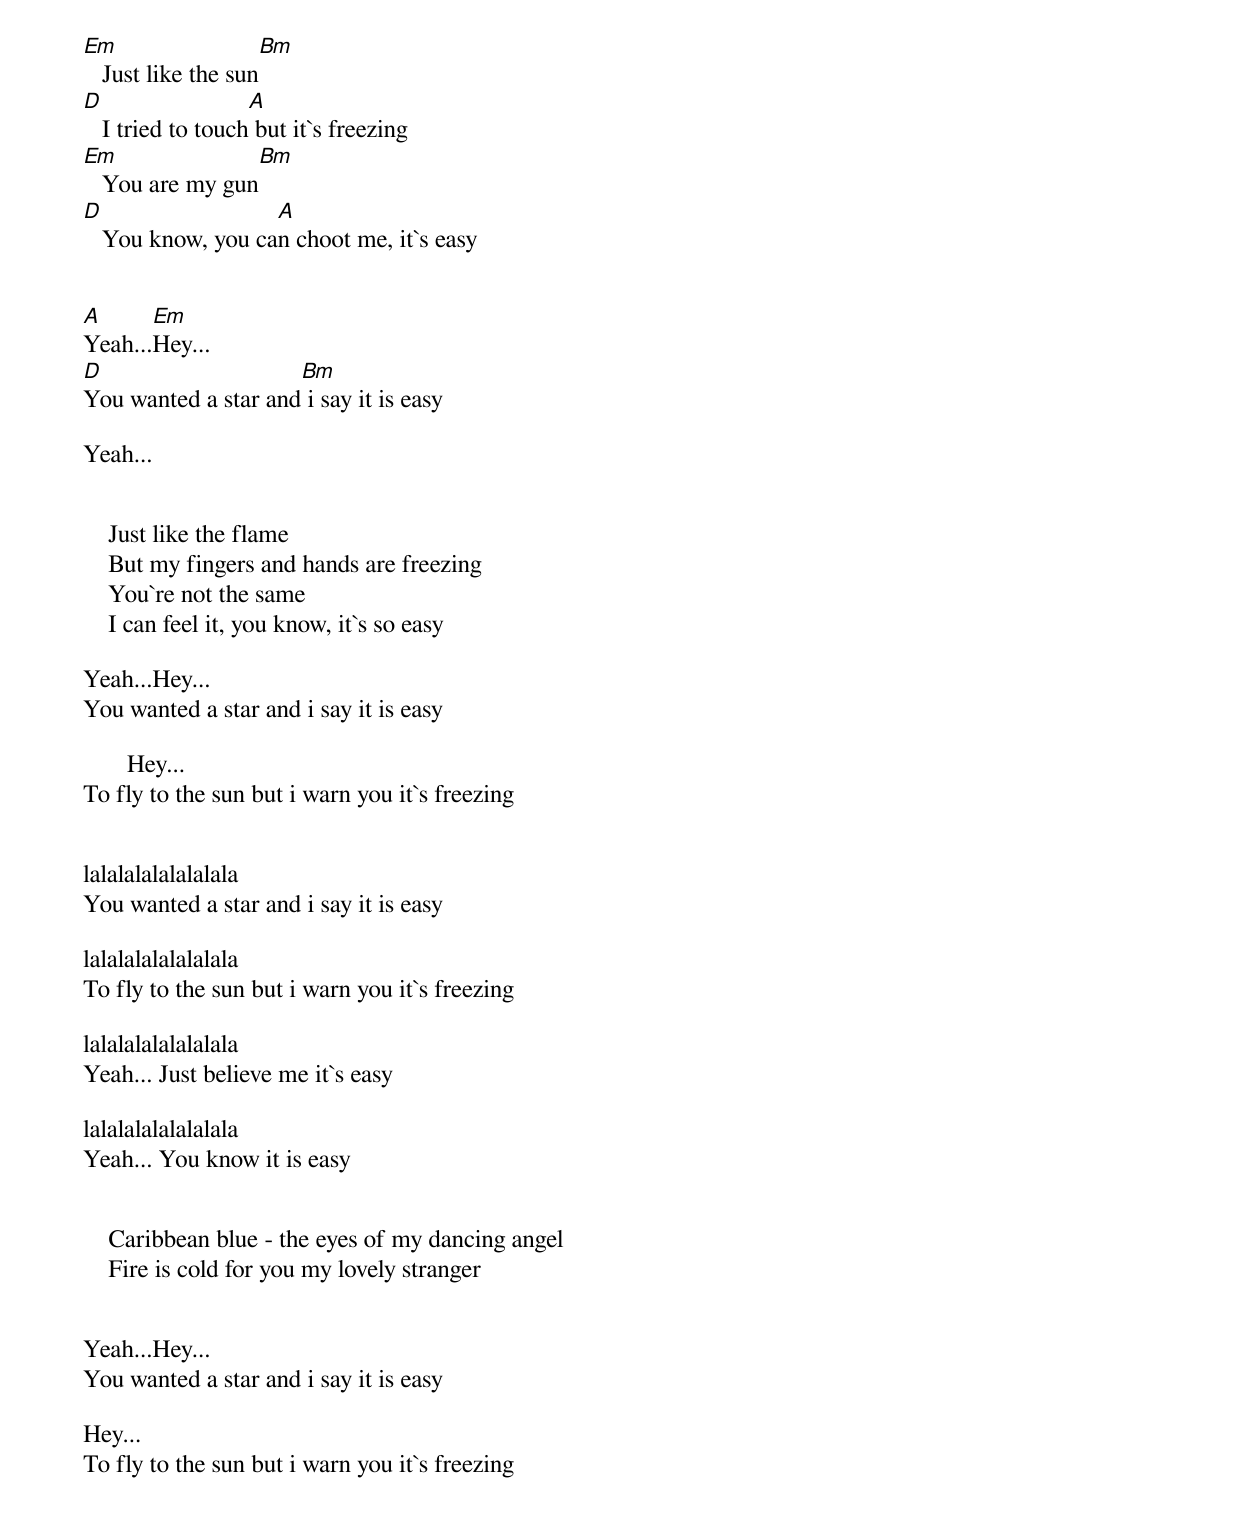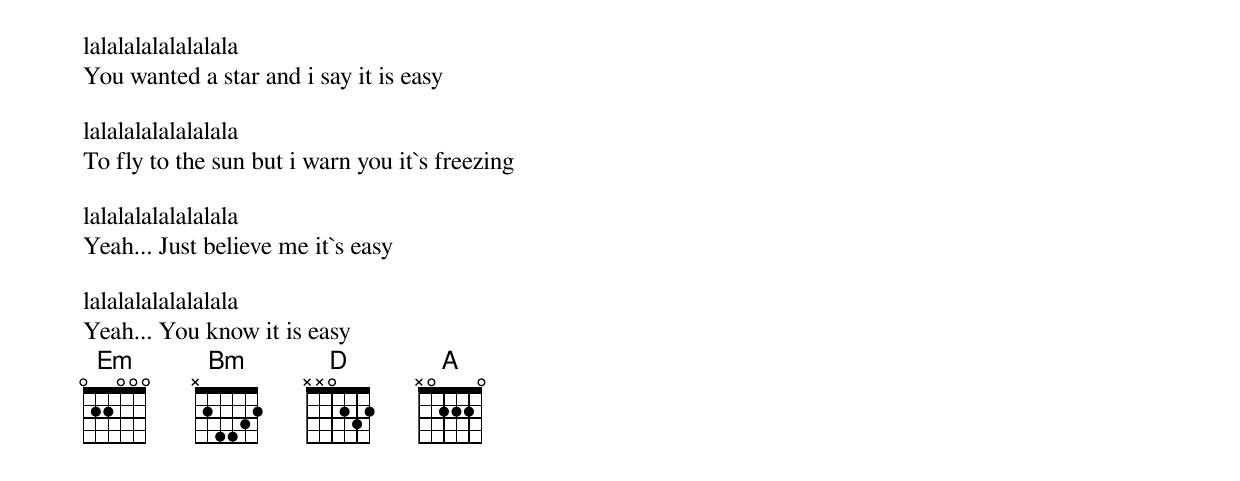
Em                    Bm
   Just like the sun
D                  A
   I tried to touch but it`s freezing
Em                    Bm
   You are my gun
D                  A
   You know, you can choot me, it`s easy


A      Em
Yeah...Hey...
D                    Bm
You wanted a star and i say it is easy

Yeah...


    Just like the flame
    But my fingers and hands are freezing
    You`re not the same
    I can feel it, you know, it`s so easy

Yeah...Hey...
You wanted a star and i say it is easy

       Hey...
To fly to the sun but i warn you it`s freezing


lalalalalalalalala
You wanted a star and i say it is easy

lalalalalalalalala
To fly to the sun but i warn you it`s freezing

lalalalalalalalala
Yeah... Just believe me it`s easy

lalalalalalalalala
Yeah... You know it is easy


    Caribbean blue - the eyes of my dancing angel
    Fire is cold for you my lovely stranger


Yeah...Hey...
You wanted a star and i say it is easy

Hey...
To fly to the sun but i warn you it`s freezing


lalalalalalalalala
You wanted a star and i say it is easy

lalalalalalalalala
To fly to the sun but i warn you it`s freezing

lalalalalalalalala
Yeah... Just believe me it`s easy

lalalalalalalalala
Yeah... You know it is easy
